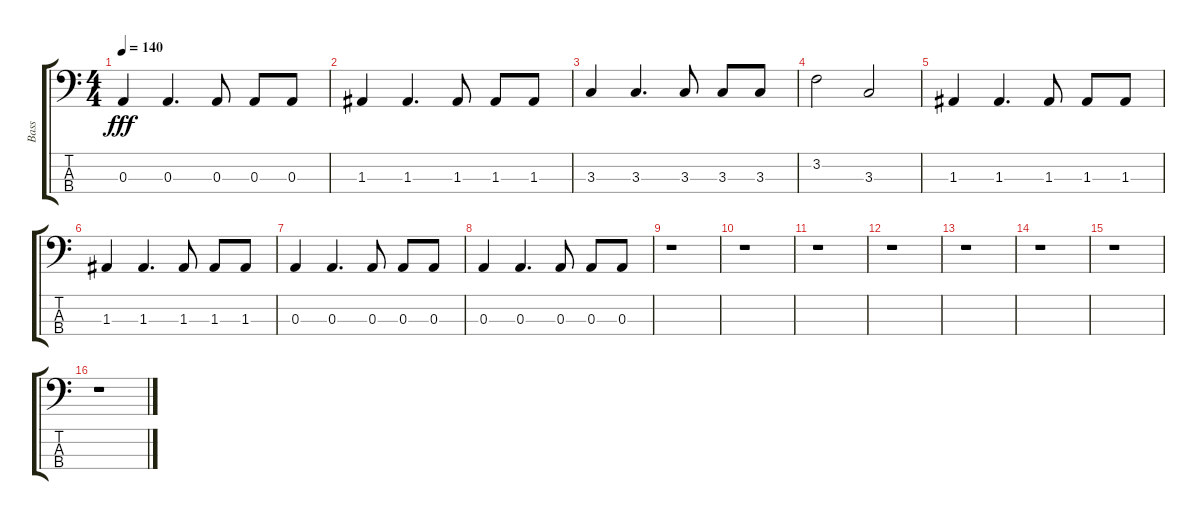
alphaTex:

\track ("Bass" "Bass") {instrument electricbassfinger}
\staff {score tabs}
\tuning (G2 D2 A1 D1) {hide}
\ts (4 4)
\tempo 140
\clef f4
\ks c
0.3.4{dy fff} 0.3.4{d} 0.3.8 0.3.8 0.3.8 |
1.3.4 1.3.4{d} 1.3.8 1.3.8 1.3.8 |
3.3.4 3.3.4{d} 3.3.8 3.3.8 3.3.8 |
3.2.2 3.3.2 |
1.3.4 1.3.4{d} 1.3.8 1.3.8 1.3.8 |
1.3.4 1.3.4{d} 1.3.8 1.3.8 1.3.8 |
0.3.4 0.3.4{d} 0.3.8 0.3.8 0.3.8 |
0.3.4 0.3.4{d} 0.3.8 0.3.8 0.3.8 |
r.1 |
r.1 |
r.1 |
r.1 |
r.1 |
r.1 |
r.1 |
r.1
